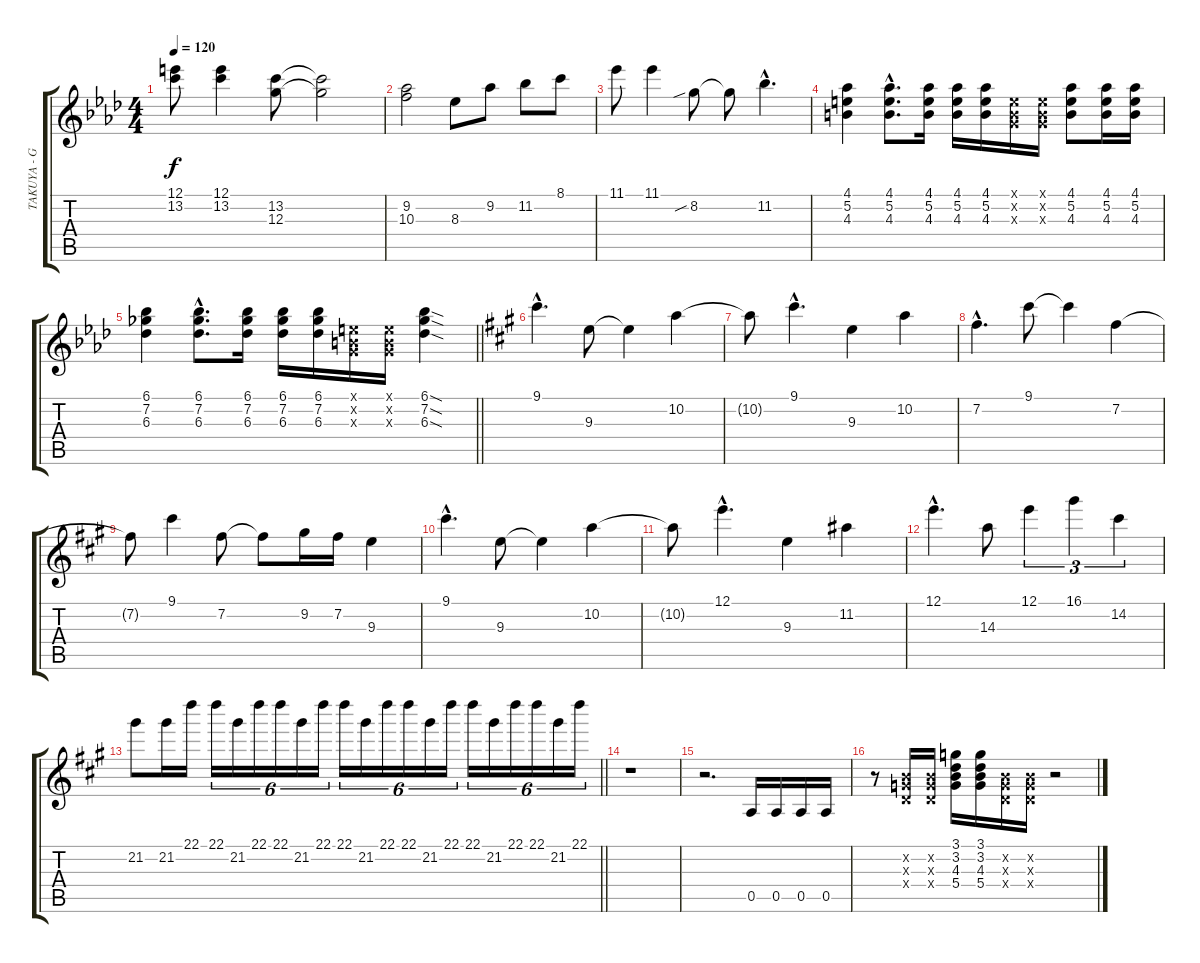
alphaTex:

\track ("TAKUYA - Guitar 1" "TAKUYA - G") {instrument distortionguitar}
\staff {score tabs}
\tuning (E4 B3 G3 D3 A2 E2) {hide}
\ts (4 4)
\tempo 120
\clef g2
\ks ab
(12.1 13.2).8{dy f} (12.1 13.2).4 (13.2 12.3).8 (13.2{t} 12.3{t}).2 |
(9.2 10.3).2 8.3.8 9.2.8 11.2.8 8.1.8 |
11.1.8 11.1.4 8.2{sib}.8 8.2{t}.8 11.2{hac}.4{d} |
(4.1 5.2 4.3).4 (4.1{hac} 5.2{hac} 4.3{hac}).8{d} (4.1 5.2 4.3).16 (4.1 5.2 4.3).16 (4.1 5.2 4.3).16 (0.1{x} 0.2{x} 0.3{x}).16 (0.1{x} 0.2{x} 0.3{x}).16 (4.1 5.2 4.3).8 (4.1 5.2 4.3).16 (4.1 5.2 4.3).16 |
\barLineRight lightlight
(6.1 7.2 6.3).4 (6.1{hac} 7.2{hac} 6.3{hac}).8{d} (6.1 7.2 6.3).16 (6.1 7.2 6.3).16 (6.1 7.2 6.3).16 (0.1{x} 0.2{x} 0.3{x}).16 (0.1{x} 0.2{x} 0.3{x}).16 (6.1{sod} 7.2{sod} 6.3{sod}).4 |
\ks a
9.1{hac}.4{d} 9.3.8 9.3{t}.4 10.2.4 |
10.2{t}.8 9.1{hac}.4{d} 9.3.4 10.2.4 |
7.2{hac}.4{d} 9.1.8 9.1{t}.4 7.2.4 |
7.2{t}.8 9.1.4 7.2.8 7.2{t}.8 9.2.16 7.2.16 9.3.4 |
9.1{hac}.4{d} 9.3.8 9.3{t}.4 10.2.4 |
10.2{t}.8 12.1{hac}.4{d} 9.3.4 11.2.4 |
12.1{hac}.4{d} 14.3.8 12.1.4{tu (3 2)} 16.1.4{tu (3 2)} 14.2.4{tu (3 2)} |
\barLineRight lightlight
21.2.8 21.2.16 22.1.16 22.1.16{tu (6 4)} 21.2.16{tu (6 4)} 22.1.16{tu (6 4)} 22.1.16{tu (6 4)} 21.2.16{tu (6 4)} 22.1.16{tu (6 4)} 22.1.16{tu (6 4)} 21.2.16{tu (6 4)} 22.1.16{tu (6 4)} 22.1.16{tu (6 4)} 21.2.16{tu (6 4)} 22.1.16{tu (6 4)} 22.1.16{tu (6 4)} 21.2.16{tu (6 4)} 22.1.16{tu (6 4)} 22.1.16{tu (6 4)} 21.2.16{tu (6 4)} 22.1.16{tu (6 4)} |
r.1 |
r.2{d} 0.5.16 0.5.16 0.5.16 0.5.16 |
r.8 (0.2{x} 0.3{x} 0.4{x}).16 (0.2{x} 0.3{x} 0.4{x}).16 (3.1 3.2 4.3 5.4).16 (3.1 3.2 4.3 5.4).16 (0.2{x} 0.3{x} 0.4{x}).16 (0.2{x} 0.3{x} 0.4{x}).16 r.2
